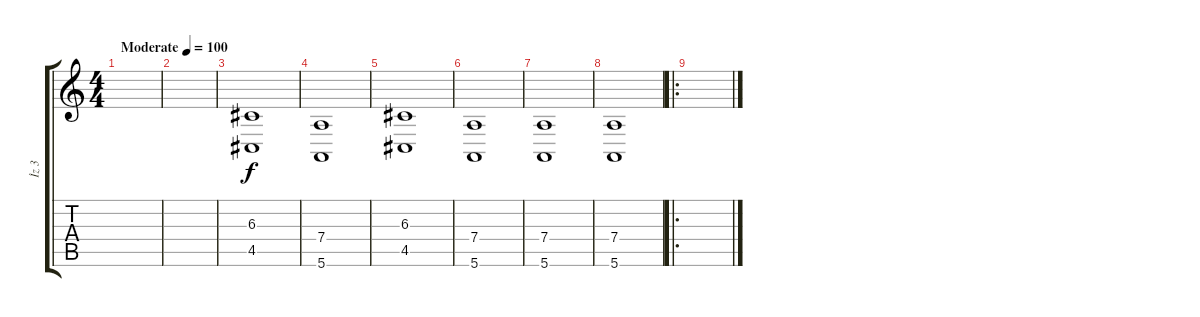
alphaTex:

\track ("İz 3" "İz 3") {instrument stringensemble1}
\staff {score tabs}
\tuning (E4 B3 G3 D3 A2 E2) {hide}
\ts (4 4)
\tempo (100 "Moderate")
\clef g2
\ks c
|
|
(6.3 4.5).1 |
(7.4 5.6).1 |
(6.3 4.5).1 |
(7.4 5.6).1 |
(7.4 5.6).1 |
(7.4 5.6).1 |
\ro
